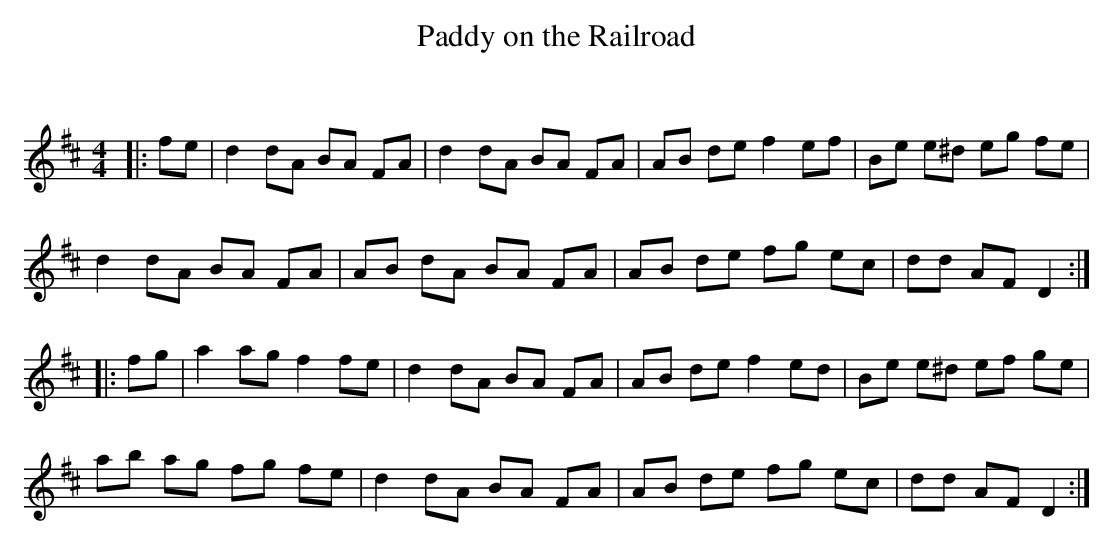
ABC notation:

X:1
T: Paddy on the Railroad
C:
Q: 232
K:D
M:4/4
L:1/8
|:fe|d2 dA BA FA|d2 dA BA FA|AB de f2 ef|Be e^d eg fe|
d2 dA BA FA|AB dA BA FA|AB de fg ec|dd AF D2:|
|:fg|a2 ag f2 fe|d2 dA BA FA|AB de f2 ed|Be e^d ef ge|
ab ag fg fe|d2 dA BA FA|AB de fg ec|dd AF D2:|
